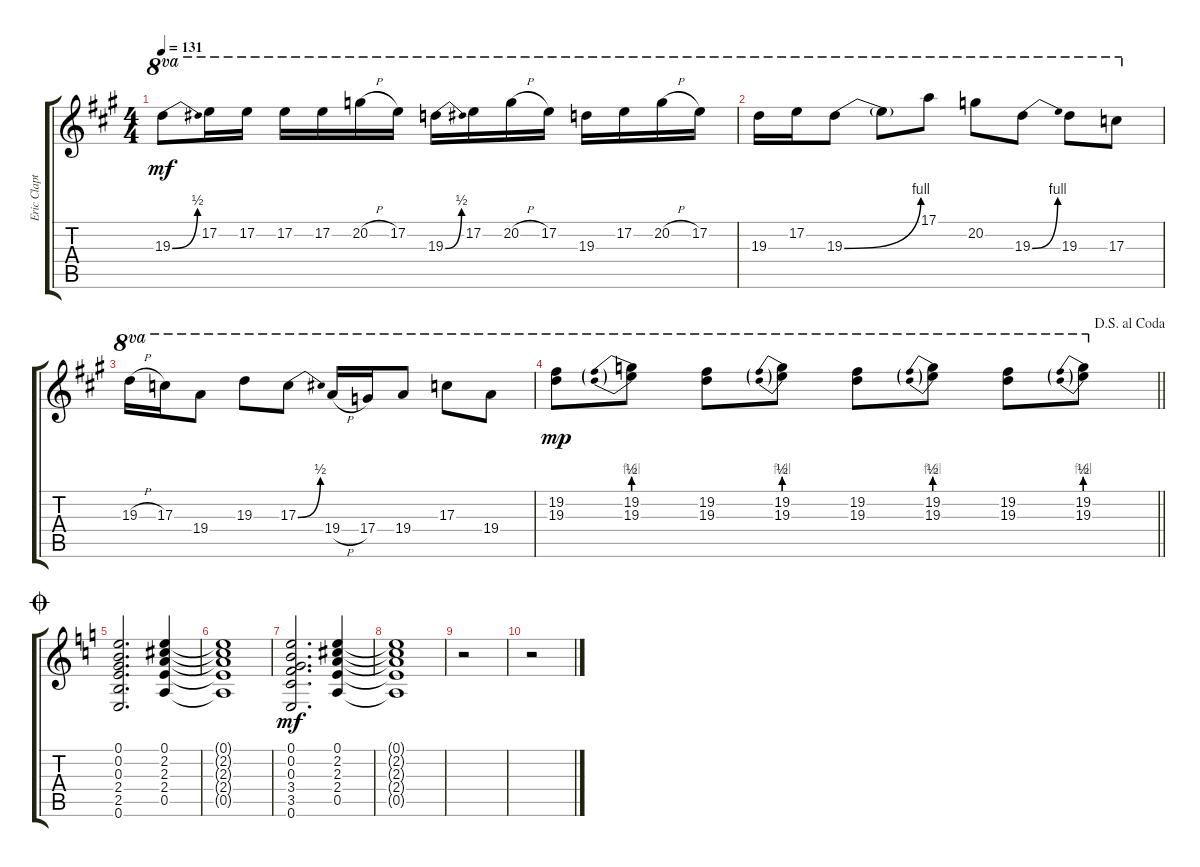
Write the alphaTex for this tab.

\track ("Eric Clapton" "Eric Clapt") {instrument overdrivenguitar}
\staff {score tabs}
\tuning (E4 B3 G3 D3 A2 E2) {hide}
\ts (4 4)
\tempo 131
\clef g2
\ks a
19.3{be (bend 0 0 60 2)}.8{ot 8va dy mf} 17.2.16{ot 8va} 17.2.16{ot 8va} 17.2.16{ot 8va} 17.2.16{ot 8va} 20.2{h}.16{ot 8va} 17.2.16{ot 8va} 19.3{be (bend 0 0 60 2)}.16{ot 8va} 17.2.16{ot 8va} 20.2{h}.16{ot 8va} 17.2.16{ot 8va} 19.3.16{ot 8va} 17.2.16{ot 8va} 20.2{h}.16{ot 8va} 17.2.16{ot 8va} |
19.3.16{ot 8va} 17.2.16{ot 8va} 19.3{be (bend 0 0 60 4)}.8{ot 8va} 19.3{t}.8{ot 8va} 17.1.8{ot 8va} 20.2.8{ot 8va} 19.3{be (bend 0 0 60 4)}.8{ot 8va} 19.3.8{ot 8va} 17.3.8{ot 8va} |
19.3{h}.16{ot 8va} 17.3.16{ot 8va} 19.4.8{ot 8va} 19.3.8{ot 8va} 17.3{be (bend 0 0 60 2)}.8{ot 8va} 19.4{h}.16{ot 8va} 17.4.16{ot 8va} 19.4.8{ot 8va} 17.3.8{ot 8va} 19.4.8{ot 8va} |
\jump dalsegnoalcoda
\barLineRight lightlight
(19.2 19.3).8{ot 8va dy mp} (19.2{be (prebend 0 2 60 2)} 19.3{be (prebend 0 4 60 4)}).8{ot 8va} (19.2 19.3).8{ot 8va} (19.2{be (prebend 0 2 60 2)} 19.3{be (prebend 0 4 60 4)}).8{ot 8va} (19.2 19.3).8{ot 8va} (19.2{be (prebend 0 2 60 2)} 19.3{be (prebend 0 4 60 4)}).8{ot 8va} (19.2 19.3).8{ot 8va} (19.2{be (prebend 0 2 60 2)} 19.3{be (prebend 0 4 60 4)}).8{ot 8va} |
\jump coda
\ks c
(0.1 0.2 0.3 2.4 2.5 0.6).2{d} (0.1 2.2 2.3 2.4 0.5).4 |
(0.1{t} 2.2{t} 2.3{t} 2.4{t} 0.5{t}).1 |
(0.1 0.2 0.3 3.4 3.5 0.6).2{d dy mf} (0.1 2.2 2.3 2.4 0.5).4 |
(0.1{t} 2.2{t} 2.3{t} 2.4{t} 0.5{t}).1 |
r.2 |
r.2
